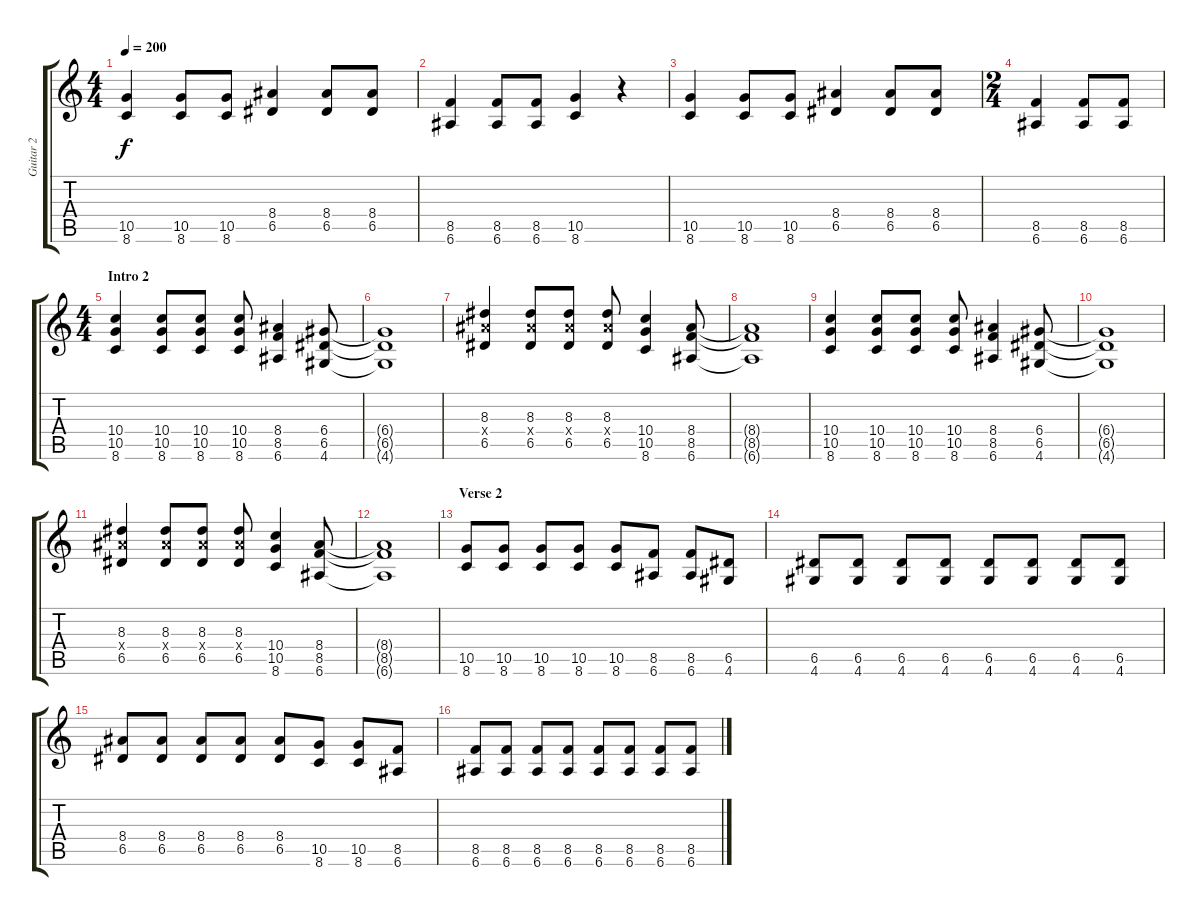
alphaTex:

\track ("Guitar 2" "Guitar 2") {instrument distortionguitar}
\staff {score tabs}
\tuning (E4 B3 G3 D3 A2 E2) {hide}
\ts (4 4)
\tempo 200
\clef g2
\ks c
(10.5 8.6).4{dy f} (10.5 8.6).8 (10.5 8.6).8 (8.4 6.5).4 (8.4 6.5).8 (8.4 6.5).8 |
(8.5 6.6).4 (8.5 6.6).8 (8.5 6.6).8 (10.5 8.6).4 r.4 |
(10.5 8.6).4 (10.5 8.6).8 (10.5 8.6).8 (8.4 6.5).4 (8.4 6.5).8 (8.4 6.5).8 |
\ts (2 4)
(8.5 6.6).4 (8.5 6.6).8 (8.5 6.6).8 |
\ts (4 4)
\section ("" "Intro 2")
(10.4 10.5 8.6).4 (10.4 10.5 8.6).8 (10.4 10.5 8.6).8 (10.4 10.5 8.6).8 (8.4 8.5 6.6).4 (6.4 6.5 4.6).8 |
(6.4{t} 6.5{t} 4.6{t}).1 |
(8.3 8.4{x} 6.5).4 (8.3 8.4{x} 6.5).8 (8.3 8.4{x} 6.5).8 (8.3 8.4{x} 6.5).8 (10.4 10.5 8.6).4 (8.4 8.5 6.6).8 |
(8.4{t} 8.5{t} 6.6{t}).1 |
(10.4 10.5 8.6).4 (10.4 10.5 8.6).8 (10.4 10.5 8.6).8 (10.4 10.5 8.6).8 (8.4 8.5 6.6).4 (6.4 6.5 4.6).8 |
(6.4{t} 6.5{t} 4.6{t}).1 |
(8.3 8.4{x} 6.5).4 (8.3 8.4{x} 6.5).8 (8.3 8.4{x} 6.5).8 (8.3 8.4{x} 6.5).8 (10.4 10.5 8.6).4 (8.4 8.5 6.6).8 |
(8.4{t} 8.5{t} 6.6{t}).1 |
\section ("" "Verse 2")
(10.5 8.6).8 (10.5 8.6).8 (10.5 8.6).8 (10.5 8.6).8 (10.5 8.6).8 (8.5 6.6).8 (8.5 6.6).8 (6.5 4.6).8 |
(6.5 4.6).8 (6.5 4.6).8 (6.5 4.6).8 (6.5 4.6).8 (6.5 4.6).8 (6.5 4.6).8 (6.5 4.6).8 (6.5 4.6).8 |
(8.4 6.5).8 (8.4 6.5).8 (8.4 6.5).8 (8.4 6.5).8 (8.4 6.5).8 (10.5 8.6).8 (10.5 8.6).8 (8.5 6.6).8 |
(8.5 6.6).8 (8.5 6.6).8 (8.5 6.6).8 (8.5 6.6).8 (8.5 6.6).8 (8.5 6.6).8 (8.5 6.6).8 (8.5 6.6).8
